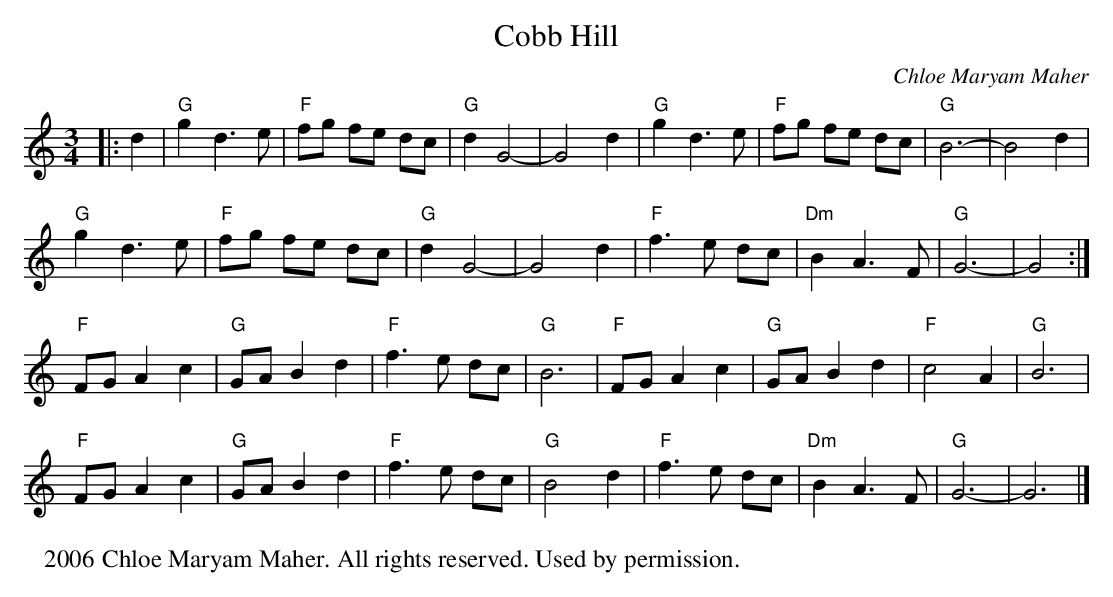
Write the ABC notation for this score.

X:1
T:Cobb Hill
M:3/4
C:Chloe Maryam Maher
L:1/4
K:Gmix
|:d| "G" gd>e| "F" f/g/ f/e/ d/c/ | "G" dG2-|G2d| "G" gd>e | "F" f/g/ f/e/ d/c/| "G" B3-|B2d|
"G" gd>e| "F" f/g/ f/e/ d/c/ | "G" dG2-|G2d| "F" f>e d/c/|"Dm"BA>F| "G" G3-|G2:|
"F" F/G/Ac| "G" G/A/Bd| "F" f>e d/c/| "G" B3| "F" F/G/Ac| "G" G/A/Bd| "F" c2A| "G" B3|
"F" F/G/Ac | "G" G/A/Bd| "F" f>e d/c/| "G" B2d| "F" f>e d/c/|"Dm"BA>F| "G" G3-|G3|]
W:  2006 Chloe Maryam Maher. All rights reserved. Used by permission.
